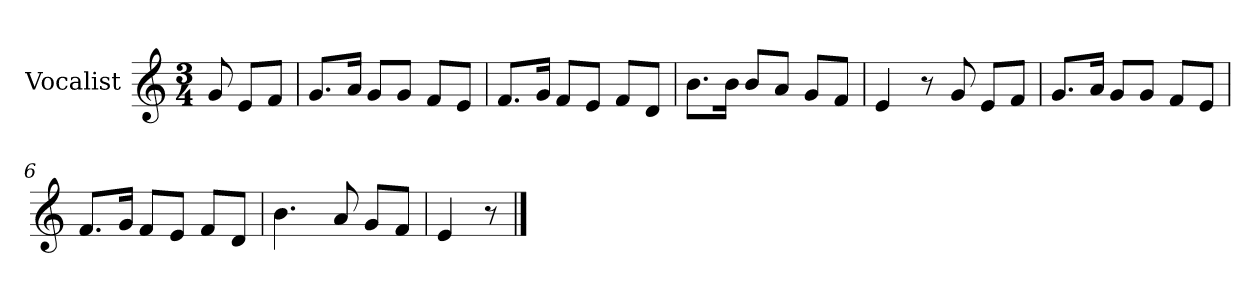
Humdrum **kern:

**kern
*part1
*staff1
*I"Vocalist
*k[]
*C:
*M3/4
=
8g
8eL
8fJ
=1
8.gL
16aJk
8gL
8gJ
8fL
8eJ
=2
8.fL
16gJk
8fL
8eJ
8fL
8dJ
=3
8.bL
16bJk
8bL
8aJ
8gL
8fJ
=4
4e
8r
8g
8eL
8fJ
=5
8.gL
16aJk
8gL
8gJ
8fL
8eJ
=6
8.fL
16gJk
8fL
8eJ
8fL
8dJ
=7
4.b
8a
8gL
8fJ
=8
4e
8r
==
*-
